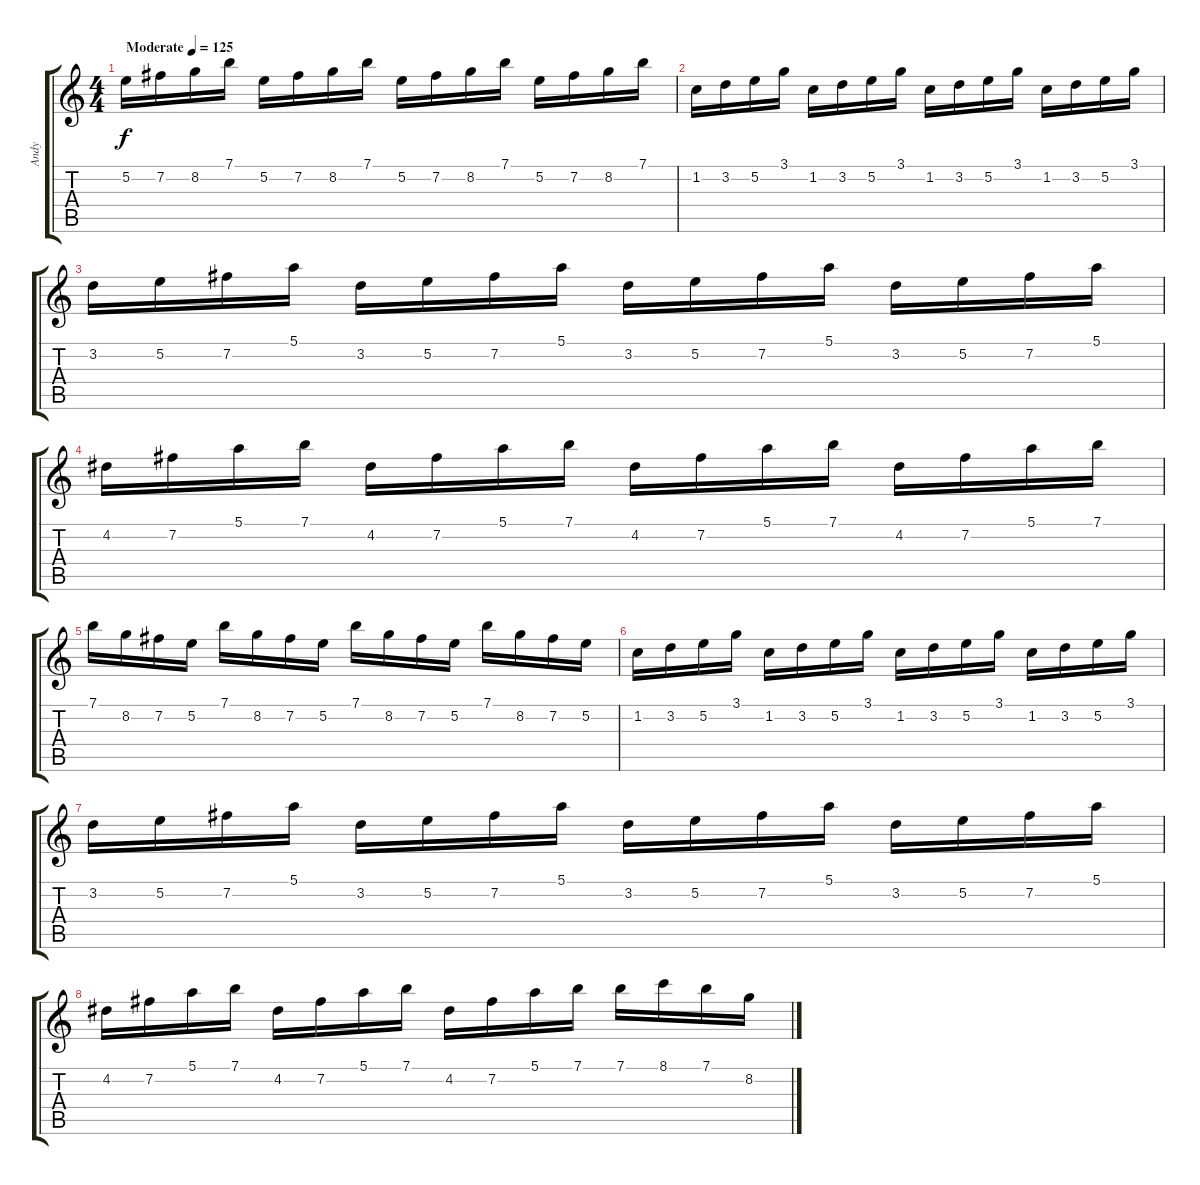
\track ("Andy" "Andy") {instrument distortionguitar}
\staff {score tabs}
\tuning (E4 B3 G3 D3 A2 E2) {hide}
\ts (4 4)
\tempo (125 "Moderate")
\clef g2
\ks c
5.2.16{dy f instrument distortionguitar} 7.2.16 8.2.16 7.1.16 5.2.16 7.2.16 8.2.16 7.1.16 5.2.16 7.2.16 8.2.16 7.1.16 5.2.16 7.2.16 8.2.16 7.1.16 |
1.2.16 3.2.16 5.2.16 3.1.16 1.2.16 3.2.16 5.2.16 3.1.16 1.2.16 3.2.16 5.2.16 3.1.16 1.2.16 3.2.16 5.2.16 3.1.16 |
3.2.16 5.2.16 7.2.16 5.1.16 3.2.16 5.2.16 7.2.16 5.1.16 3.2.16 5.2.16 7.2.16 5.1.16 3.2.16 5.2.16 7.2.16 5.1.16 |
4.2.16 7.2.16 5.1.16 7.1.16 4.2.16 7.2.16 5.1.16 7.1.16 4.2.16 7.2.16 5.1.16 7.1.16 4.2.16 7.2.16 5.1.16 7.1.16 |
7.1.16 8.2.16 7.2.16 5.2.16 7.1.16 8.2.16 7.2.16 5.2.16 7.1.16 8.2.16 7.2.16 5.2.16 7.1.16 8.2.16 7.2.16 5.2.16 |
1.2.16 3.2.16 5.2.16 3.1.16 1.2.16 3.2.16 5.2.16 3.1.16 1.2.16 3.2.16 5.2.16 3.1.16 1.2.16 3.2.16 5.2.16 3.1.16 |
3.2.16 5.2.16 7.2.16 5.1.16 3.2.16 5.2.16 7.2.16 5.1.16 3.2.16 5.2.16 7.2.16 5.1.16 3.2.16 5.2.16 7.2.16 5.1.16 |
4.2.16 7.2.16 5.1.16 7.1.16 4.2.16 7.2.16 5.1.16 7.1.16 4.2.16 7.2.16 5.1.16 7.1.16 7.1.16 8.1.16 7.1.16 8.2.16
